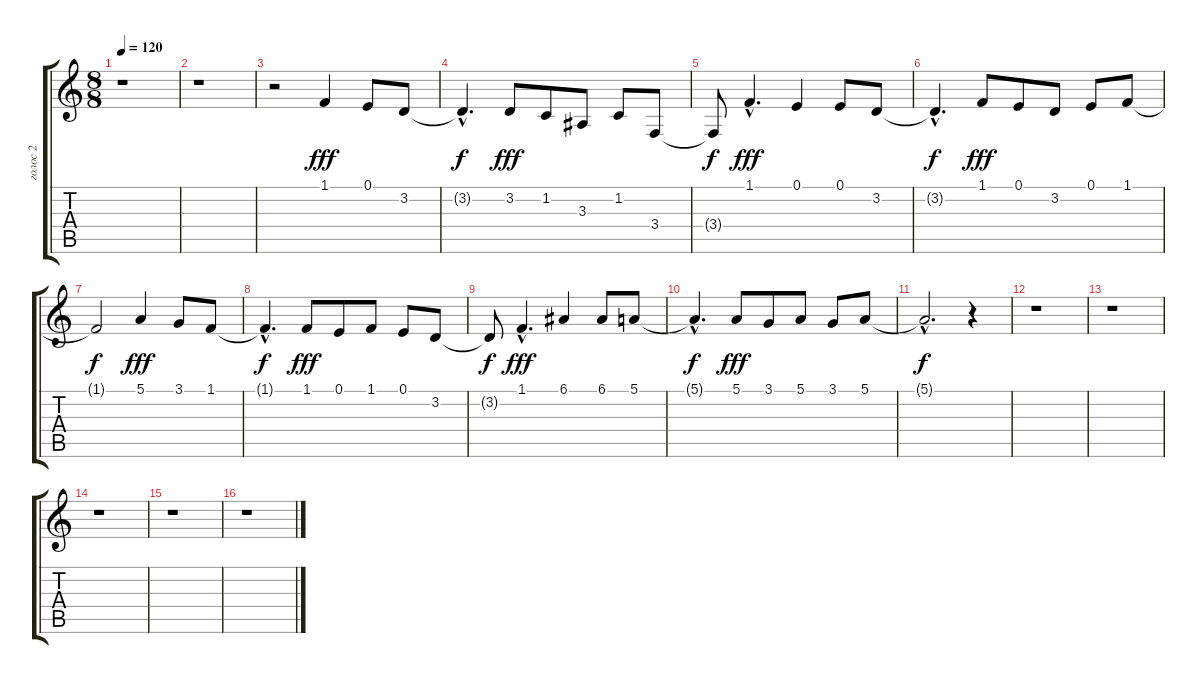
\track ("голос 2" "голос 2") {instrument brightacousticpiano}
\staff {score tabs}
\tuning (E4 B3 G3 D3 A2 E2) {hide}
\ts (8 8)
\tempo 120
\clef g2
\ks c
r.1{dy f} |
r.1 |
r.2 1.1.4{dy fff} 0.1.8 3.2.8 |
3.2{hac t}.4{d dy f} 3.2.8{dy fff} 1.2.8 3.3.8 1.2.8 3.4.8 |
3.4{t}.8{dy f} 1.1{hac}.4{d dy fff} 0.1.4 0.1.8 3.2.8 |
3.2{hac t}.4{d dy f} 1.1.8{dy fff} 0.1.8 3.2.8 0.1.8 1.1.8 |
1.1{t}.2{dy f} 5.1.4{dy fff} 3.1.8 1.1.8 |
1.1{hac t}.4{d dy f} 1.1.8{dy fff} 0.1.8 1.1.8 0.1.8 3.2.8 |
3.2{t}.8{dy f} 1.1{hac}.4{d dy fff} 6.1.4 6.1.8 5.1.8 |
5.1{hac t}.4{d dy f} 5.1.8{dy fff} 3.1.8 5.1.8 3.1.8 5.1.8 |
5.1{hac t}.2{d dy f} r.4 |
r.1 |
r.1 |
r.1 |
r.1 |
r.1
